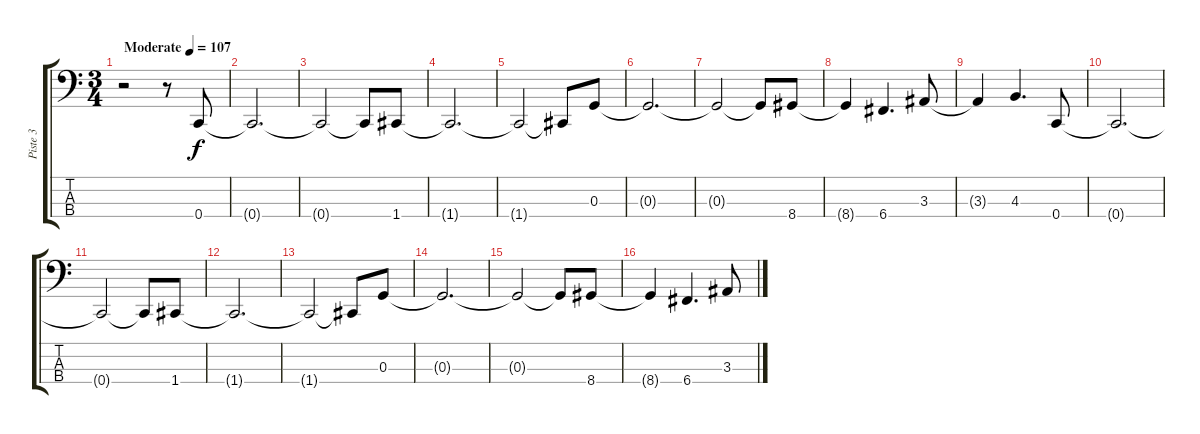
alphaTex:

\track ("Piste 3" "Piste 3") {instrument electricbassfinger}
\staff {score tabs}
\tuning (F2 C2 G1 C1) {hide}
\ts (3 4)
\tempo (107 "Moderate")
\clef f4
\ks c
r.2{dy f instrument electricbassfinger} r.8 0.4.8 |
0.4{t}.2{d} |
0.4{t}.2 0.4{t}.8 1.4.8 |
1.4{t}.2{d} |
1.4{t}.2 1.4{t}.8 0.3.8 |
0.3{t}.2{d} |
0.3{t}.2 0.3{t}.8 8.4.8 |
8.4{t}.4 6.4.4{d} 3.3.8 |
3.3{t}.4 4.3.4{d} 0.4.8 |
0.4{t}.2{d} |
0.4{t}.2 0.4{t}.8 1.4.8 |
1.4{t}.2{d} |
1.4{t}.2 1.4{t}.8 0.3.8 |
0.3{t}.2{d} |
0.3{t}.2 0.3{t}.8 8.4.8 |
8.4{t}.4 6.4.4{d} 3.3.8
